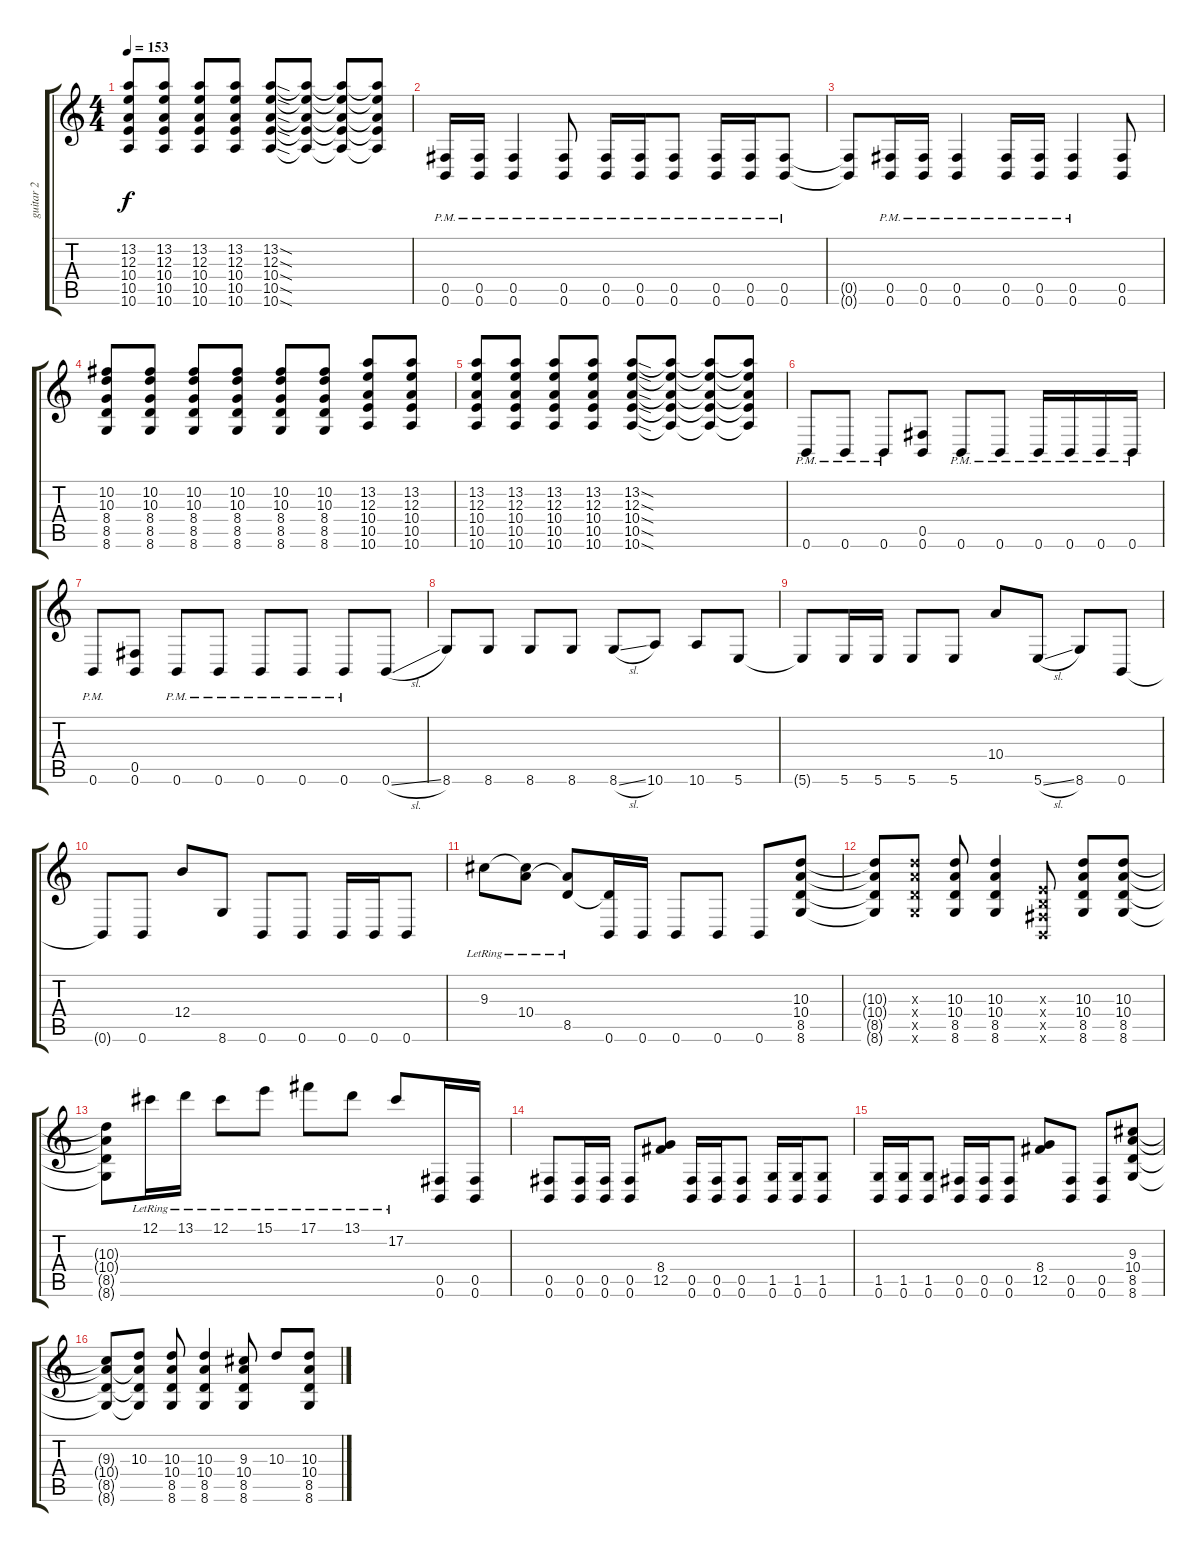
\track ("guitar 2" "guitar 2") {instrument distortionguitar}
\staff {score tabs}
\tuning (Db4 Ab3 E3 B2 Gb2 B1) {hide}
\ts (4 4)
\tempo 153
\clef g2
\ks c
(13.2 12.3 10.4 10.5 10.6).8{dy f} (13.2 12.3 10.4 10.5 10.6).8 (13.2 12.3 10.4 10.5 10.6).8 (13.2 12.3 10.4 10.5 10.6).8 (13.2{sod} 12.3{sod} 10.4{sod} 10.5{sod} 10.6{sod}).8 (13.2{t} 12.3{t} 10.4{t} 10.5{t} 10.6{t}).8 (13.2{t} 12.3{t} 10.4{t} 10.5{t} 10.6{t}).8 (13.2{t} 12.3{t} 10.4{t} 10.5{t} 10.6{t}).8 |
(0.5 0.6{pm}).16 (0.5 0.6{pm}).16 (0.5 0.6{pm}).4 (0.5 0.6{pm}).8 (0.5 0.6{pm}).16 (0.5 0.6{pm}).16 (0.5 0.6{pm}).8 (0.5 0.6{pm}).16 (0.5 0.6{pm}).16 (0.5 0.6{pm}).8 |
(0.5{t} 0.6{t}).8 (0.5 0.6{pm}).16 (0.5 0.6{pm}).16 (0.5 0.6{pm}).4 (0.5 0.6{pm}).16 (0.5 0.6{pm}).16 (0.5 0.6{pm}).4 (0.5 0.6).8 |
(10.2 10.3 8.4 8.5 8.6).8 (10.2 10.3 8.4 8.5 8.6).8 (10.2 10.3 8.4 8.5 8.6).8 (10.2 10.3 8.4 8.5 8.6).8 (10.2 10.3 8.4 8.5 8.6).8 (10.2 10.3 8.4 8.5 8.6).8 (13.2 12.3 10.4 10.5 10.6).8 (13.2 12.3 10.4 10.5 10.6).8 |
(13.2 12.3 10.4 10.5 10.6).8 (13.2 12.3 10.4 10.5 10.6).8 (13.2 12.3 10.4 10.5 10.6).8 (13.2 12.3 10.4 10.5 10.6).8 (13.2{sod} 12.3{sod} 10.4{sod} 10.5{sod} 10.6{sod}).8 (13.2{t} 12.3{t} 10.4{t} 10.5{t} 10.6{t}).8 (13.2{t} 12.3{t} 10.4{t} 10.5{t} 10.6{t}).8 (13.2{t} 12.3{t} 10.4{t} 10.5{t} 10.6{t}).8 |
0.6{pm}.8 0.6{pm}.8 0.6{pm}.8 (0.5 0.6).8 0.6{pm}.8 0.6{pm}.8 0.6{pm}.16 0.6{pm}.16 0.6{pm}.16 0.6{pm}.16 |
0.6{pm}.8 (0.5 0.6).8 0.6{pm}.8 0.6{pm}.8 0.6{pm}.8 0.6{pm}.8 0.6{pm}.8 0.6{sl}.8 |
8.6.8 8.6.8 8.6.8 8.6.8 8.6{sl}.8 10.6.8 10.6.8 5.6.8 |
5.6{t}.8 5.6.16 5.6.16 5.6.8 5.6.8 10.4.8 5.6{sl}.8 8.6.8 0.6.8 |
0.6{t}.8 0.6.8 12.4.8 8.6.8 0.6.8 0.6.8 0.6.16 0.6.16 0.6.8 |
9.3{lr}.8 (9.3{t} 10.4{lr}).8 (10.4{t} 8.5{lr}).8 (8.5{t} 0.6).16 0.6.16 0.6.8 0.6.8 0.6.8 (10.3 10.4 8.5 8.6).8 |
(10.3{t} 10.4{t} 8.5{t} 8.6{t}).8 (10.3{x} 10.4{x} 8.5{x} 8.6{x}).8 (10.3 10.4 8.5 8.6).8 (10.3 10.4 8.5 8.6).4 (0.3{x} 0.4{x} 0.5{x} 0.6{x}).8 (10.3 10.4 8.5 8.6).8 (10.3 10.4 8.5 8.6).8 |
(10.3{t} 10.4{t} 8.5{t} 8.6{t}).8 12.1{lr}.16 13.1{lr}.16 12.1{lr}.8 15.1{lr}.8 17.1{lr}.8 13.1{lr}.8 17.2{lr}.8 (0.5 0.6).16 (0.5 0.6).16 |
(0.5 0.6).8 (0.5 0.6).16 (0.5 0.6).16 (0.5 0.6).8 (8.4 12.5).8 (0.5 0.6).16 (0.5 0.6).16 (0.5 0.6).8 (1.5 0.6).16 (1.5 0.6).16 (1.5 0.6).8 |
(1.5 0.6).16 (1.5 0.6).16 (1.5 0.6).8 (0.5 0.6).16 (0.5 0.6).16 (0.5 0.6).8 (8.4 12.5).8 (0.5 0.6).8 (0.5 0.6).8 (9.3 10.4 8.5 8.6).8 |
(9.3{t} 10.4{t} 8.5{t} 8.6{t}).8 (10.3 10.4{t} 8.5{t} 8.6{t}).8 (10.3 10.4 8.5 8.6).8 (10.3 10.4 8.5 8.6).4 (9.3 10.4 8.5 8.6).8 10.3.8 (10.3 10.4 8.5 8.6).8
